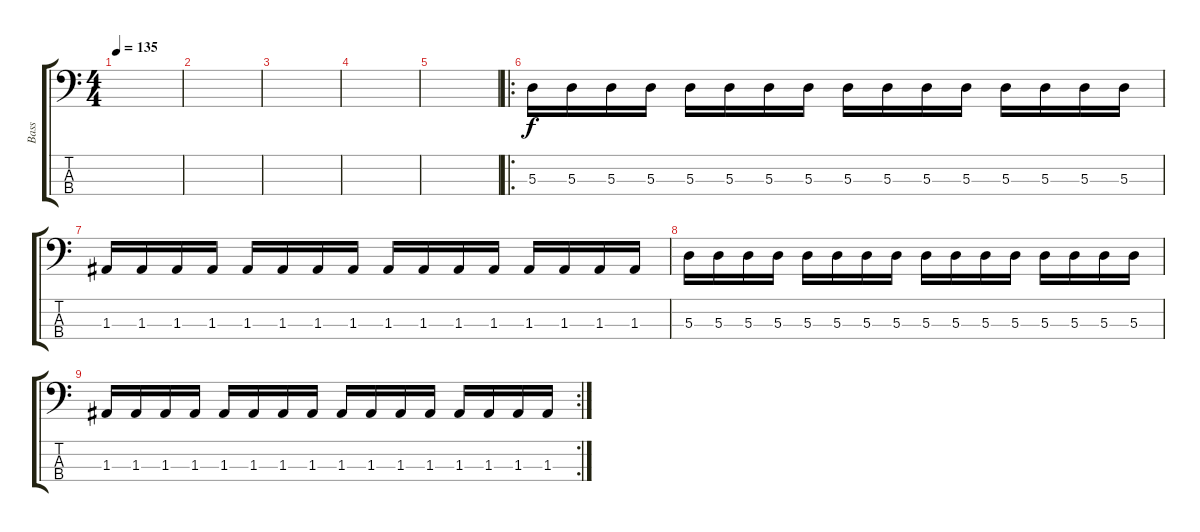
\track ("Bass" "Bass") {instrument electricbassfinger}
\staff {score tabs}
\tuning (G2 D2 A1 E1) {hide}
\ts (4 4)
\tempo 135
\clef f4
\ks c
|
|
|
|
|
\ro
5.3.16 5.3.16 5.3.16 5.3.16 5.3.16 5.3.16 5.3.16 5.3.16 5.3.16 5.3.16 5.3.16 5.3.16 5.3.16 5.3.16 5.3.16 5.3.16 |
1.3.16 1.3.16 1.3.16 1.3.16 1.3.16 1.3.16 1.3.16 1.3.16 1.3.16 1.3.16 1.3.16 1.3.16 1.3.16 1.3.16 1.3.16 1.3.16 |
5.3.16 5.3.16 5.3.16 5.3.16 5.3.16 5.3.16 5.3.16 5.3.16 5.3.16 5.3.16 5.3.16 5.3.16 5.3.16 5.3.16 5.3.16 5.3.16 |
\rc 2
1.3.16 1.3.16 1.3.16 1.3.16 1.3.16 1.3.16 1.3.16 1.3.16 1.3.16 1.3.16 1.3.16 1.3.16 1.3.16 1.3.16 1.3.16 1.3.16
